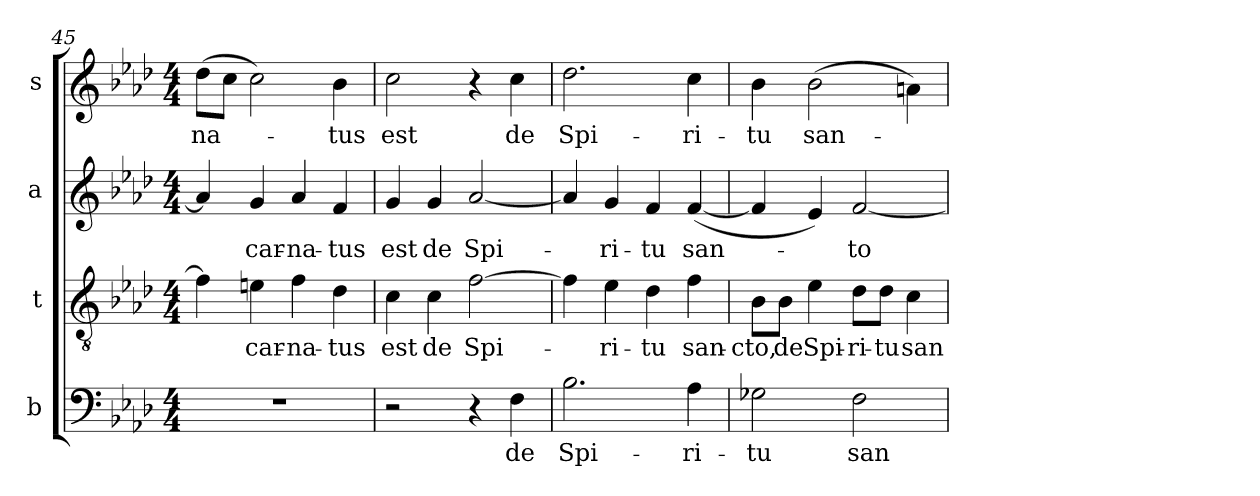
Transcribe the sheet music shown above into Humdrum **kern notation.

**kern	**text	**kern	**text	**kern	**text	**kern	**text
*part4	*part4	*part3	*part3	*part2	*part2	*part1	*part1
*staff4	*staff4	*staff3	*staff3	*staff2	*staff2	*staff1	*staff1
*I"b	*	*I"t	*	*I"a	*	*I"s	*
*clefF4	*	*clefGv2	*	*clefG2	*	*clefG2	*
*	*	*ITrd7c12	*	*	*	*	*
*k[b-e-a-d-]	*	*k[b-e-a-d-]	*	*k[b-e-a-d-]	*	*k[b-e-a-d-]	*
*f:	*	*f:	*	*f:	*	*f:	*
*M4/4	*	*M4/4	*	*M4/4	*	*M4/4	*
=45	=45	=45	=45	=45	=45	=45	=45
!	!	!	!	!	!	!	!LO:LY:b:color=#000000
1r	.	4Fi\]	.	4a-i/]	.	(8dd-i\L	-na-
.	.	.	.	.	.	8cci\J	.
!	!	!	!LO:LY:b:color=#000000	!	!	!	!
!	!	!	!	!	!LO:LY:b:color=#000000	!	!
.	.	4Eni\	-car-	4gi/	-car-	2cci\)	.
!	!	!	!LO:LY:b:color=#000000	!	!	!	!
!	!	!	!	!	!LO:LY:b:color=#000000	!	!
.	.	4Fi\	-na-	4a-i/	-na-	.	.
!	!	!	!LO:LY:b:color=#000000	!	!	!	!
!	!	!	!	!	!LO:LY:b:color=#000000	!	!
!	!	!	!	!	!	!	!LO:LY:b:color=#000000
.	.	4D-i\	-tus	4fi/	-tus	4b-i\	-tus
=46	=46	=46	=46	=46	=46	=46	=46
!	!	!	!LO:LY:b:color=#000000	!	!	!	!
!	!	!	!	!	!LO:LY:b:color=#000000	!	!
!	!	!	!	!	!	!	!LO:LY:b:color=#000000
2r	.	4Ci\	est	4gi/	est	2cci\	est
!	!	!	!LO:LY:b:color=#000000	!	!	!	!
!	!	!	!	!	!LO:LY:b:color=#000000	!	!
.	.	4Ci\	de	4gi/	de	.	.
!	!	!	!LO:LY:b:color=#000000	!	!	!	!
!	!	!	!	!	!LO:LY:b:color=#000000	!	!
4r	.	[2Fi\	Spi-	[2a-i/	Spi-	4r	.
!	!LO:LY:b:color=#000000	!	!	!	!	!	!
!	!	!	!	!	!	!	!LO:LY:b:color=#000000
4Fi\	de	.	.	.	.	4cci\	de
!!LO:LB:g=z
=47	=47	=47	=47	=47	=47	=47	=47
!	!LO:LY:b:color=#000000	!	!	!	!	!	!
!	!	!	!	!	!	!	!LO:LY:b:color=#000000
2.B-i\	Spi-	4Fi\]	.	4a-i/]	.	2.dd-i\	Spi-
!	!	!	!LO:LY:b:color=#000000	!	!	!	!
!	!	!	!	!	!LO:LY:b:color=#000000	!	!
.	.	4E-i\	-ri-	4gi/	-ri-	.	.
!	!	!	!LO:LY:b:color=#000000	!	!	!	!
!	!	!	!	!	!LO:LY:b:color=#000000	!	!
.	.	4D-i\	-tu	4fi/	-tu	.	.
!	!LO:LY:b:color=#000000	!	!	!	!	!	!
!	!	!	!LO:LY:b:color=#000000	!	!	!	!
!	!	!	!	!	!LO:LY:b:color=#000000	!	!
!	!	!	!	!	!	!	!LO:LY:b:color=#000000
4A-i\	-ri-	4Fi\	san-	([4fi/	san-	4cci\	-ri-
=48	=48	=48	=48	=48	=48	=48	=48
!	!LO:LY:b:color=#000000	!	!	!	!	!	!
!	!	!	!LO:LY:b:color=#000000	!	!	!	!
!	!	!	!	!	!	!	!LO:LY:b:color=#000000
2G-Xi\	-tu	8BB-i\L	-cto,	4fi/]	.	4b-i\	-tu
!	!	!	!LO:LY:b:color=#000000	!	!	!	!
.	.	8BB-i\J	de	.	.	.	.
!	!	!	!LO:LY:b:color=#000000	!	!	!	!
!	!	!	!	!	!	!	!LO:LY:b:color=#000000
.	.	4E-i\	Spi-	4e-i/)	.	(2b-i\	san-
!	!LO:LY:b:color=#000000	!	!	!	!	!	!
!	!	!	!LO:LY:b:color=#000000	!	!	!	!
!	!	!	!	!	!LO:LY:b:color=#000000	!	!
2Fi\	san-	8D-i\L	-ri-	[2fi/	-to	.	.
!	!	!	!LO:LY:b:color=#000000	!	!	!	!
.	.	8D-i\J	-tu	.	.	.	.
!	!	!	!LO:LY:b:color=#000000	!	!	!	!
.	.	4Ci\	san-	.	.	4ani\)	.
=	=	=	=	=	=	=	=
*-	*-	*-	*-	*-	*-	*-	*-
